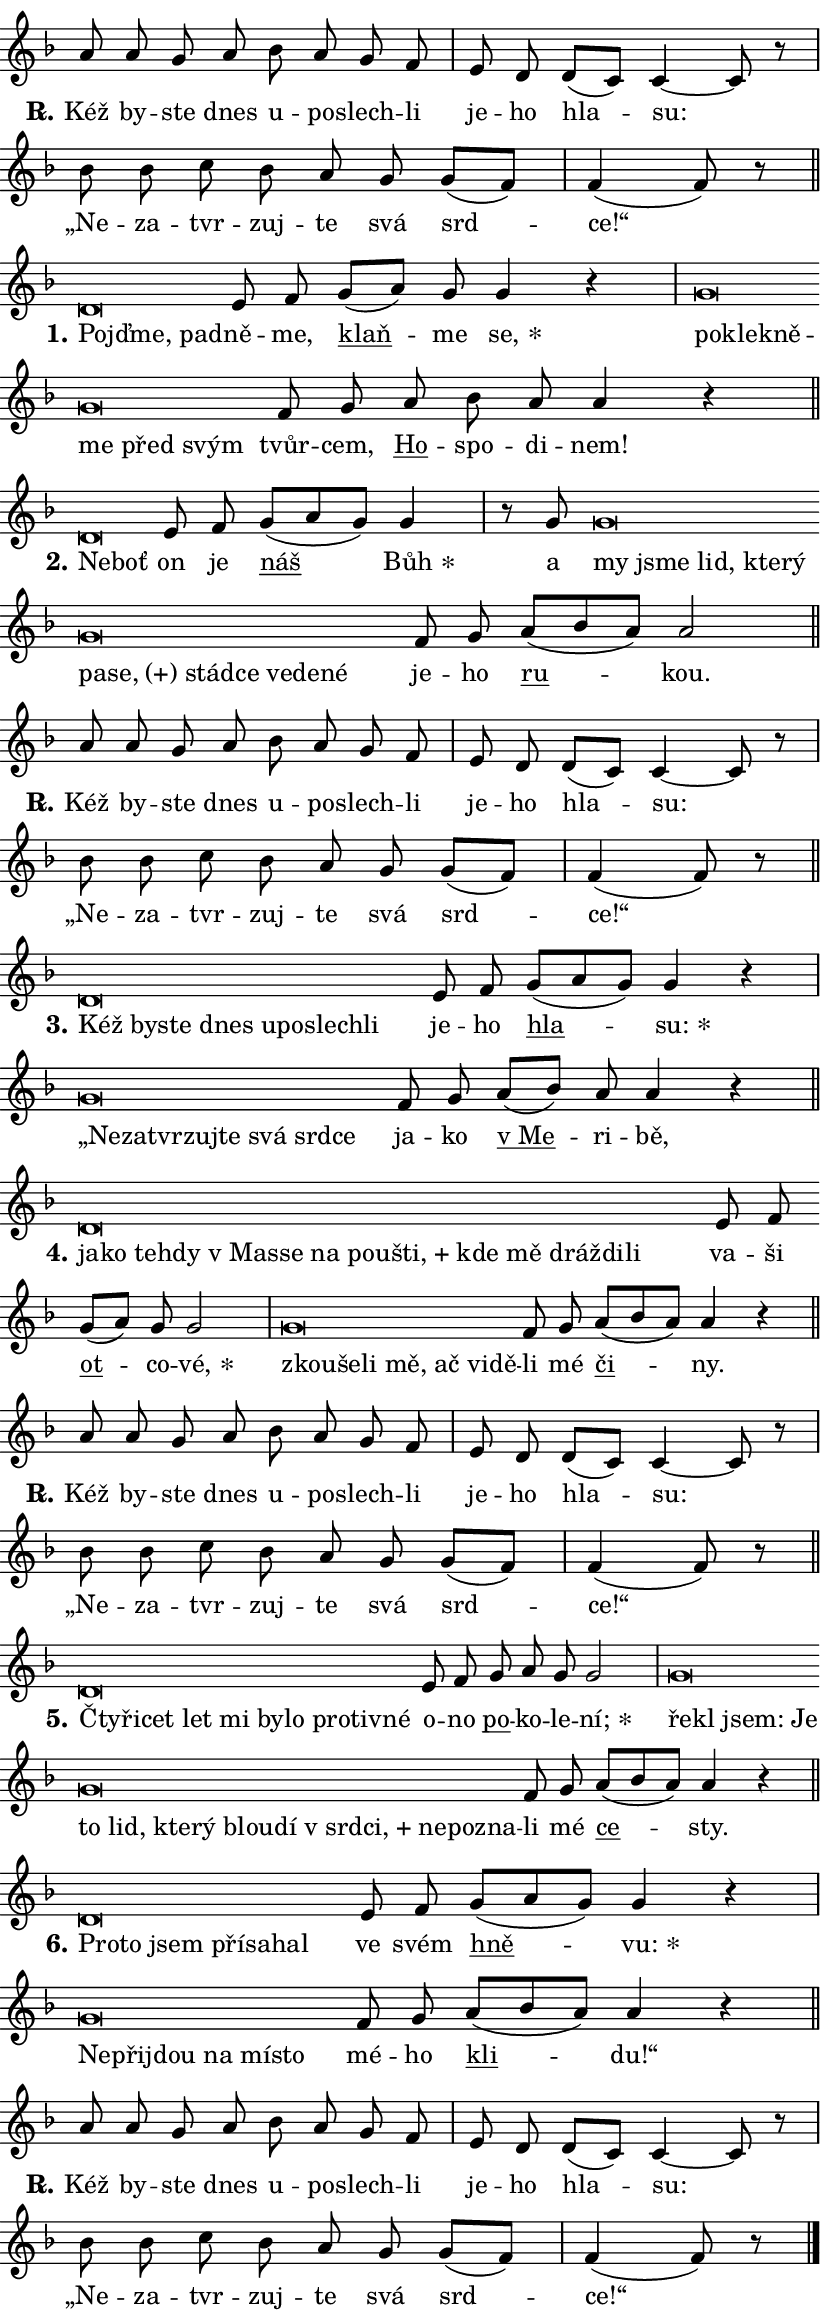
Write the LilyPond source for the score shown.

\version "2.24.0"
\header { tagline = "" }
\paper {
  indent = 0\cm
  top-margin = 0\cm
  right-margin = 0.13\cm % to fit lyric hyphens
  bottom-margin = 0\cm
  left-margin = 0\cm
  paper-width = 14\cm
  page-breaking = #ly:one-page-breaking
  system-system-spacing.basic-distance = #11
  score-system-spacing.basic-distance = #11
  ragged-last = ##f
}


%% Author: Thomas Morley
%% https://lists.gnu.org/archive/html/lilypond-user/2020-05/msg00002.html
#(define (line-position grob)
"Returns position of @var[grob} in current system:
   @code{'start}, if at first time-step
   @code{'end}, if at last time-step
   @code{'middle} otherwise
"
  (let* ((col (ly:item-get-column grob))
         (ln (ly:grob-object col 'left-neighbor))
         (rn (ly:grob-object col 'right-neighbor))
         (col-to-check-left (if (ly:grob? ln) ln col))
         (col-to-check-right (if (ly:grob? rn) rn col))
         (break-dir-left
           (and
             (ly:grob-property col-to-check-left 'non-musical #f)
             (ly:item-break-dir col-to-check-left)))
         (break-dir-right
           (and
             (ly:grob-property col-to-check-right 'non-musical #f)
             (ly:item-break-dir col-to-check-right))))
        (cond ((eqv? 1 break-dir-left) 'start)
              ((eqv? -1 break-dir-right) 'end)
              (else 'middle))))

#(define (tranparent-at-line-position vctor)
  (lambda (grob)
  "Relying on @code{line-position} select the relevant enry from @var{vctor}.
Used to determine transparency,"
    (case (line-position grob)
      ((end) (not (vector-ref vctor 0)))
      ((middle) (not (vector-ref vctor 1)))
      ((start) (not (vector-ref vctor 2))))))

noteHeadBreakVisibility =
#(define-music-function (break-visibility)(vector?)
"Makes @code{NoteHead}s transparent relying on @var{break-visibility}"
#{
  \override NoteHead.transparent =
    #(tranparent-at-line-position break-visibility)
#})

#(define delete-ledgers-for-transparent-note-heads
  (lambda (grob)
    "Reads whether a @code{NoteHead} is transparent.
If so this @code{NoteHead} is removed from @code{'note-heads} from
@var{grob}, which is supposed to be @code{LedgerLineSpanner}.
As a result ledgers are not printed for this @code{NoteHead}"
    (let* ((nhds-array (ly:grob-object grob 'note-heads))
           (nhds-list
             (if (ly:grob-array? nhds-array)
                 (ly:grob-array->list nhds-array)
                 '()))
           ;; Relies on the transparent-property being done before
           ;; Staff.LedgerLineSpanner.after-line-breaking is executed.
           ;; This is fragile ...
           (to-keep
             (remove
               (lambda (nhd)
                 (ly:grob-property nhd 'transparent #f))
               nhds-list)))
      ;; TODO find a better method to iterate over grob-arrays, similiar
      ;; to filter/remove etc for lists
      ;; For now rebuilt from scratch
      (set! (ly:grob-object grob 'note-heads)  '())
      (for-each
        (lambda (nhd)
          (ly:pointer-group-interface::add-grob grob 'note-heads nhd))
        to-keep))))

squashNotes = {
  \override NoteHead.X-extent = #'(-0.2 . 0.2)
  \override NoteHead.Y-extent = #'(-0.75 . 0)
  \override NoteHead.stencil =
    #(lambda (grob)
       (let ((pos (ly:grob-property grob 'staff-position)))
         (begin
           (if (< pos -7) (display "ERROR: Lower brevis then expected\n") (display ""))
           (if (<= pos -6) ly:text-interface::print ly:note-head::print))))
}
unSquashNotes = {
  \revert NoteHead.X-extent
  \revert NoteHead.Y-extent
  \revert NoteHead.stencil
}

hideNotes = \noteHeadBreakVisibility #begin-of-line-visible
unHideNotes = \noteHeadBreakVisibility #all-visible

% work-around for resetting accidentals
% https://lilypond.org/doc/v2.23/Documentation/notation/displaying-rhythms#unmetered-music
cadenzaMeasure = {
  \cadenzaOff
  \partial 1024 s1024
  \cadenzaOn
}

#(define-markup-command (accent layout props text) (markup?)
  "Underline accented syllable"
  (interpret-markup layout props
    #{\markup \override #'(offset . 4.3) \underline { #text }#}))

responsum = \markup \concat {
  "R" \hspace #-1.05 \path #0.1 #'((moveto 0 0.07) (lineto 0.9 0.8)) \hspace #0.05 "."
}

spaceSize = #0.6828661417322834 % exact space size for TeX Gyre Schola

\layout {
  \context {
    \Staff
    \remove "Time_signature_engraver"
    \override LedgerLineSpanner.after-line-breaking = #delete-ledgers-for-transparent-note-heads
  }
  \context {
    \Lyrics {
      \override LyricSpace.minimum-distance = \spaceSize
      \override LyricText.font-name = #"TeX Gyre Schola"
      \override LyricText.font-size = 1
      \override StanzaNumber.font-name = #"TeX Gyre Schola Bold"
      \override StanzaNumber.font-size = 1
    }
  }
  \context {
    \Score 
    \override NoteHead.text =
      #(lambda (grob) 
        (let ((pos (ly:grob-property grob 'staff-position)))
          #{\markup {
            \combine
              \halign #-0.55 \raise #(if (= pos -6) 0 0.5) \override #'(thickness . 2) \draw-line #'(3.2 . 0)
              \musicglyph "noteheads.sM1"
          }#}))
  }
}

% magnetic-lyrics.ily
%
%   written by
%     Jean Abou Samra <jean@abou-samra.fr>
%     Werner Lemberg <wl@gnu.org>
%
%   adapted by
%     Jiri Hon <jiri.hon@gmail.com>
%
% Version 2022-Apr-15

% https://www.mail-archive.com/lilypond-user@gnu.org/msg149350.html

#(define (Left_hyphen_pointer_engraver context)
   "Collect syllable-hyphen-syllable occurrences in lyrics and store
them in properties.  This engraver only looks to the left.  For
example, if the lyrics input is @code{foo -- bar}, it does the
following.

@itemize @bullet
@item
Set the @code{text} property of the @code{LyricHyphen} grob between
@q{foo} and @q{bar} to @code{foo}.

@item
Set the @code{left-hyphen} property of the @code{LyricText} grob with
text @q{foo} to the @code{LyricHyphen} grob between @q{foo} and
@q{bar}.
@end itemize

Use this auxiliary engraver in combination with the
@code{lyric-@/text::@/apply-@/magnetic-@/offset!} hook."
   (let ((hyphen #f)
         (text #f))
     (make-engraver
      (acknowledgers
       ((lyric-syllable-interface engraver grob source-engraver)
        (set! text grob)))
      (end-acknowledgers
       ((lyric-hyphen-interface engraver grob source-engraver)
        ;(when (not (grob::has-interface grob 'lyric-space-interface))
          (set! hyphen grob)));)
      ((stop-translation-timestep engraver)
       (when (and text hyphen)
         (ly:grob-set-object! text 'left-hyphen hyphen))
       (set! text #f)
       (set! hyphen #f)))))

#(define (lyric-text::apply-magnetic-offset! grob)
   "If the space between two syllables is less than the value in
property @code{LyricText@/.details@/.squash-threshold}, move the right
syllable to the left so that it gets concatenated with the left
syllable.

Use this function as a hook for
@code{LyricText@/.after-@/line-@/breaking} if the
@code{Left_@/hyphen_@/pointer_@/engraver} is active."
   (let ((hyphen (ly:grob-object grob 'left-hyphen #f)))
     (when hyphen
       (let ((left-text (ly:spanner-bound hyphen LEFT)))
         (when (grob::has-interface left-text 'lyric-syllable-interface)
           (let* ((common (ly:grob-common-refpoint grob left-text X))
                  (this-x-ext (ly:grob-extent grob common X))
                  (left-x-ext
                   (begin
                     ;; Trigger magnetism for left-text.
                     (ly:grob-property left-text 'after-line-breaking)
                     (ly:grob-extent left-text common X)))
                  ;; `delta` is the gap width between two syllables.
                  (delta (- (interval-start this-x-ext)
                            (interval-end left-x-ext)))
                  (details (ly:grob-property grob 'details))
                  (threshold (assoc-get 'squash-threshold details 0.2)))
             (when (< delta threshold)
               (let* (;; We have to manipulate the input text so that
                      ;; ligatures crossing syllable boundaries are not
                      ;; disabled.  For languages based on the Latin
                      ;; script this is essentially a beautification.
                      ;; However, for non-Western scripts it can be a
                      ;; necessity.
                      (lt (ly:grob-property left-text 'text))
                      (rt (ly:grob-property grob 'text))
                      (is-space (grob::has-interface hyphen 'lyric-space-interface))
                      (space (if is-space " " ""))
                      (extra-delta (if is-space spaceSize 0))
                      ;; Append new syllable.
                      (ltrt-space (if (and (string? lt) (string? rt))
                                (string-append lt space rt)
                                (make-concat-markup (list lt space rt))))
                      ;; Right-align `ltrt` to the right side.
                      (ltrt-space-markup (grob-interpret-markup
                               grob
                               (make-translate-markup
                                (cons (interval-length this-x-ext) 0)
                                (make-right-align-markup ltrt-space)))))
                 (begin
                   ;; Don't print `left-text`.
                   (ly:grob-set-property! left-text 'stencil #f)
                   ;; Set text and stencil (which holds all collected
                   ;; syllables so far) and shift it to the left.
                   (ly:grob-set-property! grob 'text ltrt-space)
                   (ly:grob-set-property! grob 'stencil ltrt-space-markup)
                   (ly:grob-translate-axis! grob (- (- delta extra-delta)) X))))))))))


#(define (lyric-hyphen::displace-bounds-first grob)
   ;; Make very sure this callback isn't triggered too early.
   (let ((left (ly:spanner-bound grob LEFT))
         (right (ly:spanner-bound grob RIGHT)))
     (ly:grob-property left 'after-line-breaking)
     (ly:grob-property right 'after-line-breaking)
     (ly:lyric-hyphen::print grob)))

squashThreshold = #0.4

\layout {
  \context {
    \Lyrics
    \consists #Left_hyphen_pointer_engraver
    \override LyricText.after-line-breaking =
      #lyric-text::apply-magnetic-offset!
    \override LyricHyphen.stencil = #lyric-hyphen::displace-bounds-first
    \override LyricText.details.squash-threshold = \squashThreshold
    \override LyricHyphen.minimum-distance = 0
    \override LyricHyphen.minimum-length = \squashThreshold
  }
}

squashText = \override LyricText.details.squash-threshold = 9999
unSquashText = \override LyricText.details.squash-threshold = \squashThreshold

leftText = \override LyricText.self-alignment-X = #LEFT
unLeftText = \revert LyricText.self-alignment-X

starOffset = #(lambda (grob) 
                (let ((x_offset (ly:self-alignment-interface::aligned-on-x-parent grob)))
                  (if (= x_offset 0) 0 (+ x_offset 1.2))))

star = #(define-music-function (syllable)(string?)
"Append star separator at the end of a syllable"
#{
  \once \override LyricText.X-offset = #starOffset
  \lyricmode { \markup {
    #syllable
    \override #'((font-name . "TeX Gyre Schola Bold")) \hspace #0.2 \lower #0.65 \larger "*"
  } }
#})

starAccent = #(define-music-function (syllable)(string?)
"Append star separator at the end of a syllable and make accent"
#{
  \once \override LyricText.X-offset = #starOffset
  \lyricmode { \markup {
    \accent #syllable
    \override #'((font-name . "TeX Gyre Schola Bold")) \hspace #0.2 \lower #0.65 \larger "*"
  } }
#})

breath = #(define-music-function (syllable)(string?)
"Append breathing indicator at the end of a syllable"
#{
  \lyricmode { \markup { #syllable "+" } }
#})

optionalBreath = #(define-music-function (syllable)(string?)
"Append optional breathing indicator at the end of a syllable"
#{
  \lyricmode { \markup { #syllable "(+)" } }
#})


\score {
    <<
        \new Voice = "melody" { \cadenzaOn \key f \major \relative { a'8 a g a bes a g f \cadenzaMeasure \bar "|" e d \bar "" d[( c)] c4~ c8 r8 \cadenzaMeasure \bar "|" bes' bes c bes a g g[( f)] \cadenzaMeasure \bar "|" f4( f8)] r \cadenzaMeasure \bar "||" \break } }
        \new Lyrics \lyricsto "melody" { \lyricmode { \set stanza = \responsum
Kéž by -- ste dnes u -- po -- slech -- li je -- ho hla -- su: „Ne -- za -- tvr -- zuj -- te svá srd -- ce!“ } }
    >>
    \layout {}
}

\score {
    <<
        \new Voice = "melody" { \cadenzaOn \key f \major \relative { \squashNotes d'\breve*1/16 \hideNotes \breve*1/16 \breve*1/16 \bar "" \unHideNotes \unSquashNotes e8 f \bar "" g[( a)] g g4 r \cadenzaMeasure \bar "|" \squashNotes g\breve*1/16 \hideNotes \breve*1/16 \bar "" \breve*1/16 \bar "" \breve*1/16 \bar "" \breve*1/16 \breve*1/16 \bar "" \unHideNotes \unSquashNotes f8 g \bar "" a bes a a4 r \cadenzaMeasure \bar "||" \break } }
        \new Lyrics \lyricsto "melody" { \lyricmode { \set stanza = "1."
\leftText Pojď -- \squashText me, pad -- \unLeftText \unSquashText ně -- me, \markup \accent klaň -- me \star se, \leftText po -- \squashText kle -- kně -- me před svým \unLeftText \unSquashText tvůr -- cem, \markup \accent Ho -- spo -- di -- nem! } }
    >>
    \layout {}
}

\score {
    <<
        \new Voice = "melody" { \cadenzaOn \key f \major \relative { \squashNotes d'\breve*1/16 \hideNotes \breve*1/16 \bar "" \unHideNotes \unSquashNotes e8 f \bar "" g[( a g)] g4 \cadenzaMeasure \bar "|" r8 g8 \squashNotes g\breve*1/16 \hideNotes \breve*1/16 \bar "" \breve*1/16 \bar "" \breve*1/16 \bar "" \breve*1/16 \bar "" \breve*1/16 \bar "" \breve*1/16 \bar "" \breve*1/16 \bar "" \breve*1/16 \bar "" \breve*1/16 \bar "" \breve*1/16 \breve*1/16 \bar "" \unHideNotes \unSquashNotes f8 g \bar "" a[( bes a)] a2 \cadenzaMeasure \bar "||" \break } }
        \new Lyrics \lyricsto "melody" { \lyricmode { \set stanza = "2."
\leftText Ne -- \squashText boť \unLeftText \unSquashText on je \markup \accent náš \star Bůh a \leftText my \squashText jsme lid, kte -- rý pa -- \optionalBreath se, stád -- ce ve -- de -- né \unLeftText \unSquashText je -- ho \markup \accent ru -- kou. } }
    >>
    \layout {}
}

\score {
    <<
        \new Voice = "melody" { \cadenzaOn \key f \major \relative { a'8 a g a bes a g f \cadenzaMeasure \bar "|" e d \bar "" d[( c)] c4~ c8 r8 \cadenzaMeasure \bar "|" bes' bes c bes a g g[( f)] \cadenzaMeasure \bar "|" f4( f8)] r \cadenzaMeasure \bar "||" \break } }
        \new Lyrics \lyricsto "melody" { \lyricmode { \set stanza = \responsum
Kéž by -- ste dnes u -- po -- slech -- li je -- ho hla -- su: „Ne -- za -- tvr -- zuj -- te svá srd -- ce!“ } }
    >>
    \layout {}
}

\score {
    <<
        \new Voice = "melody" { \cadenzaOn \key f \major \relative { \squashNotes d'\breve*1/16 \hideNotes \breve*1/16 \bar "" \breve*1/16 \bar "" \breve*1/16 \bar "" \breve*1/16 \bar "" \breve*1/16 \bar "" \breve*1/16 \breve*1/16 \bar "" \unHideNotes \unSquashNotes e8 f \bar "" g[( a g)] g4 r \cadenzaMeasure \bar "|" \squashNotes g\breve*1/16 \hideNotes \breve*1/16 \bar "" \breve*1/16 \bar "" \breve*1/16 \bar "" \breve*1/16 \bar "" \breve*1/16 \bar "" \breve*1/16 \breve*1/16 \bar "" \unHideNotes \unSquashNotes f8 g \bar "" a[( bes)] a a4 r \cadenzaMeasure \bar "||" \break } }
        \new Lyrics \lyricsto "melody" { \lyricmode { \set stanza = "3."
\leftText Kéž \squashText by -- ste dnes u -- po -- slech -- li \unLeftText \unSquashText je -- ho \markup \accent hla -- \star su: \leftText „Ne -- \squashText za -- tvr -- zuj -- te svá srd -- ce \unLeftText \unSquashText ja -- ko \markup \accent "v Me" -- ri -- bě, } }
    >>
    \layout {}
}

\score {
    <<
        \new Voice = "melody" { \cadenzaOn \key f \major \relative { \squashNotes d'\breve*1/16 \hideNotes \breve*1/16 \bar "" \breve*1/16 \bar "" \breve*1/16 \bar "" \breve*1/16 \bar "" \breve*1/16 \bar "" \breve*1/16 \bar "" \breve*1/16 \bar "" \breve*1/16 \bar "" \breve*1/16 \bar "" \breve*1/16 \bar "" \breve*1/16 \bar "" \breve*1/16 \breve*1/16 \bar "" \unHideNotes \unSquashNotes e8 f \bar "" g[( a)] g g2 \cadenzaMeasure \bar "|" \squashNotes g\breve*1/16 \hideNotes \breve*1/16 \bar "" \breve*1/16 \bar "" \breve*1/16 \bar "" \breve*1/16 \bar "" \breve*1/16 \breve*1/16 \bar "" \unHideNotes \unSquashNotes f8 g \bar "" a[( bes a)] a4 r \cadenzaMeasure \bar "||" \break } }
        \new Lyrics \lyricsto "melody" { \lyricmode { \set stanza = "4."
\leftText ja -- \squashText ko teh -- dy "v Ma" -- sse na pou -- \breath "šti," kde mě dráž -- di -- li \unLeftText \unSquashText va -- ši \markup \accent ot -- co -- \star vé, \leftText zkou -- \squashText še -- li mě, ač vi -- dě -- \unLeftText \unSquashText li mé \markup \accent či -- ny. } }
    >>
    \layout {}
}

\score {
    <<
        \new Voice = "melody" { \cadenzaOn \key f \major \relative { a'8 a g a bes a g f \cadenzaMeasure \bar "|" e d \bar "" d[( c)] c4~ c8 r8 \cadenzaMeasure \bar "|" bes' bes c bes a g g[( f)] \cadenzaMeasure \bar "|" f4( f8)] r \cadenzaMeasure \bar "||" \break } }
        \new Lyrics \lyricsto "melody" { \lyricmode { \set stanza = \responsum
Kéž by -- ste dnes u -- po -- slech -- li je -- ho hla -- su: „Ne -- za -- tvr -- zuj -- te svá srd -- ce!“ } }
    >>
    \layout {}
}

\score {
    <<
        \new Voice = "melody" { \cadenzaOn \key f \major \relative { \squashNotes d'\breve*1/16 \hideNotes \breve*1/16 \bar "" \breve*1/16 \bar "" \breve*1/16 \bar "" \breve*1/16 \bar "" \breve*1/16 \bar "" \breve*1/16 \bar "" \breve*1/16 \bar "" \breve*1/16 \breve*1/16 \bar "" \unHideNotes \unSquashNotes e8 f \bar "" g a g g2 \cadenzaMeasure \bar "|" \squashNotes g\breve*1/16 \hideNotes \breve*1/16 \bar "" \breve*1/16 \bar "" \breve*1/16 \bar "" \breve*1/16 \bar "" \breve*1/16 \bar "" \breve*1/16 \bar "" \breve*1/16 \bar "" \breve*1/16 \bar "" \breve*1/16 \bar "" \breve*1/16 \bar "" \breve*1/16 \bar "" \breve*1/16 \bar "" \breve*1/16 \breve*1/16 \bar "" \unHideNotes \unSquashNotes f8 g \bar "" a[( bes a)] a4 r \cadenzaMeasure \bar "||" \break } }
        \new Lyrics \lyricsto "melody" { \lyricmode { \set stanza = "5."
\leftText Čty -- \squashText ři -- cet let mi by -- lo pro -- tiv -- né \unLeftText \unSquashText o -- no \markup \accent po -- ko -- le -- \star ní; \leftText ře -- \squashText kl jsem: Je to lid, kte -- rý blou -- dí "v srd" -- \breath "ci," ne -- po -- zna -- \unLeftText \unSquashText li mé \markup \accent ce -- sty. } }
    >>
    \layout {}
}

\score {
    <<
        \new Voice = "melody" { \cadenzaOn \key f \major \relative { \squashNotes d'\breve*1/16 \hideNotes \breve*1/16 \bar "" \breve*1/16 \bar "" \breve*1/16 \bar "" \breve*1/16 \breve*1/16 \bar "" \unHideNotes \unSquashNotes e8 f \bar "" g[( a g)] g4 r \cadenzaMeasure \bar "|" \squashNotes g\breve*1/16 \hideNotes \breve*1/16 \bar "" \breve*1/16 \bar "" \breve*1/16 \bar "" \breve*1/16 \breve*1/16 \bar "" \unHideNotes \unSquashNotes f8 g \bar "" a[( bes a)] a4 r \cadenzaMeasure \bar "||" \break } }
        \new Lyrics \lyricsto "melody" { \lyricmode { \set stanza = "6."
\leftText Pro -- \squashText to jsem pří -- sa -- hal \unLeftText \unSquashText ve svém \markup \accent hně -- \star vu: \leftText Ne -- \squashText při -- jdou na mí -- sto \unLeftText \unSquashText mé -- ho \markup \accent kli -- du!“ } }
    >>
    \layout {}
}

\score {
    <<
        \new Voice = "melody" { \cadenzaOn \key f \major \relative { a'8 a g a bes a g f \cadenzaMeasure \bar "|" e d \bar "" d[( c)] c4~ c8 r8 \cadenzaMeasure \bar "|" bes' bes c bes a g g[( f)] \cadenzaMeasure \bar "|" f4( f8)] r \cadenzaMeasure \bar "||" \break } \bar "|." }
        \new Lyrics \lyricsto "melody" { \lyricmode { \set stanza = \responsum
Kéž by -- ste dnes u -- po -- slech -- li je -- ho hla -- su: „Ne -- za -- tvr -- zuj -- te svá srd -- ce!“ } }
    >>
    \layout {}
}
